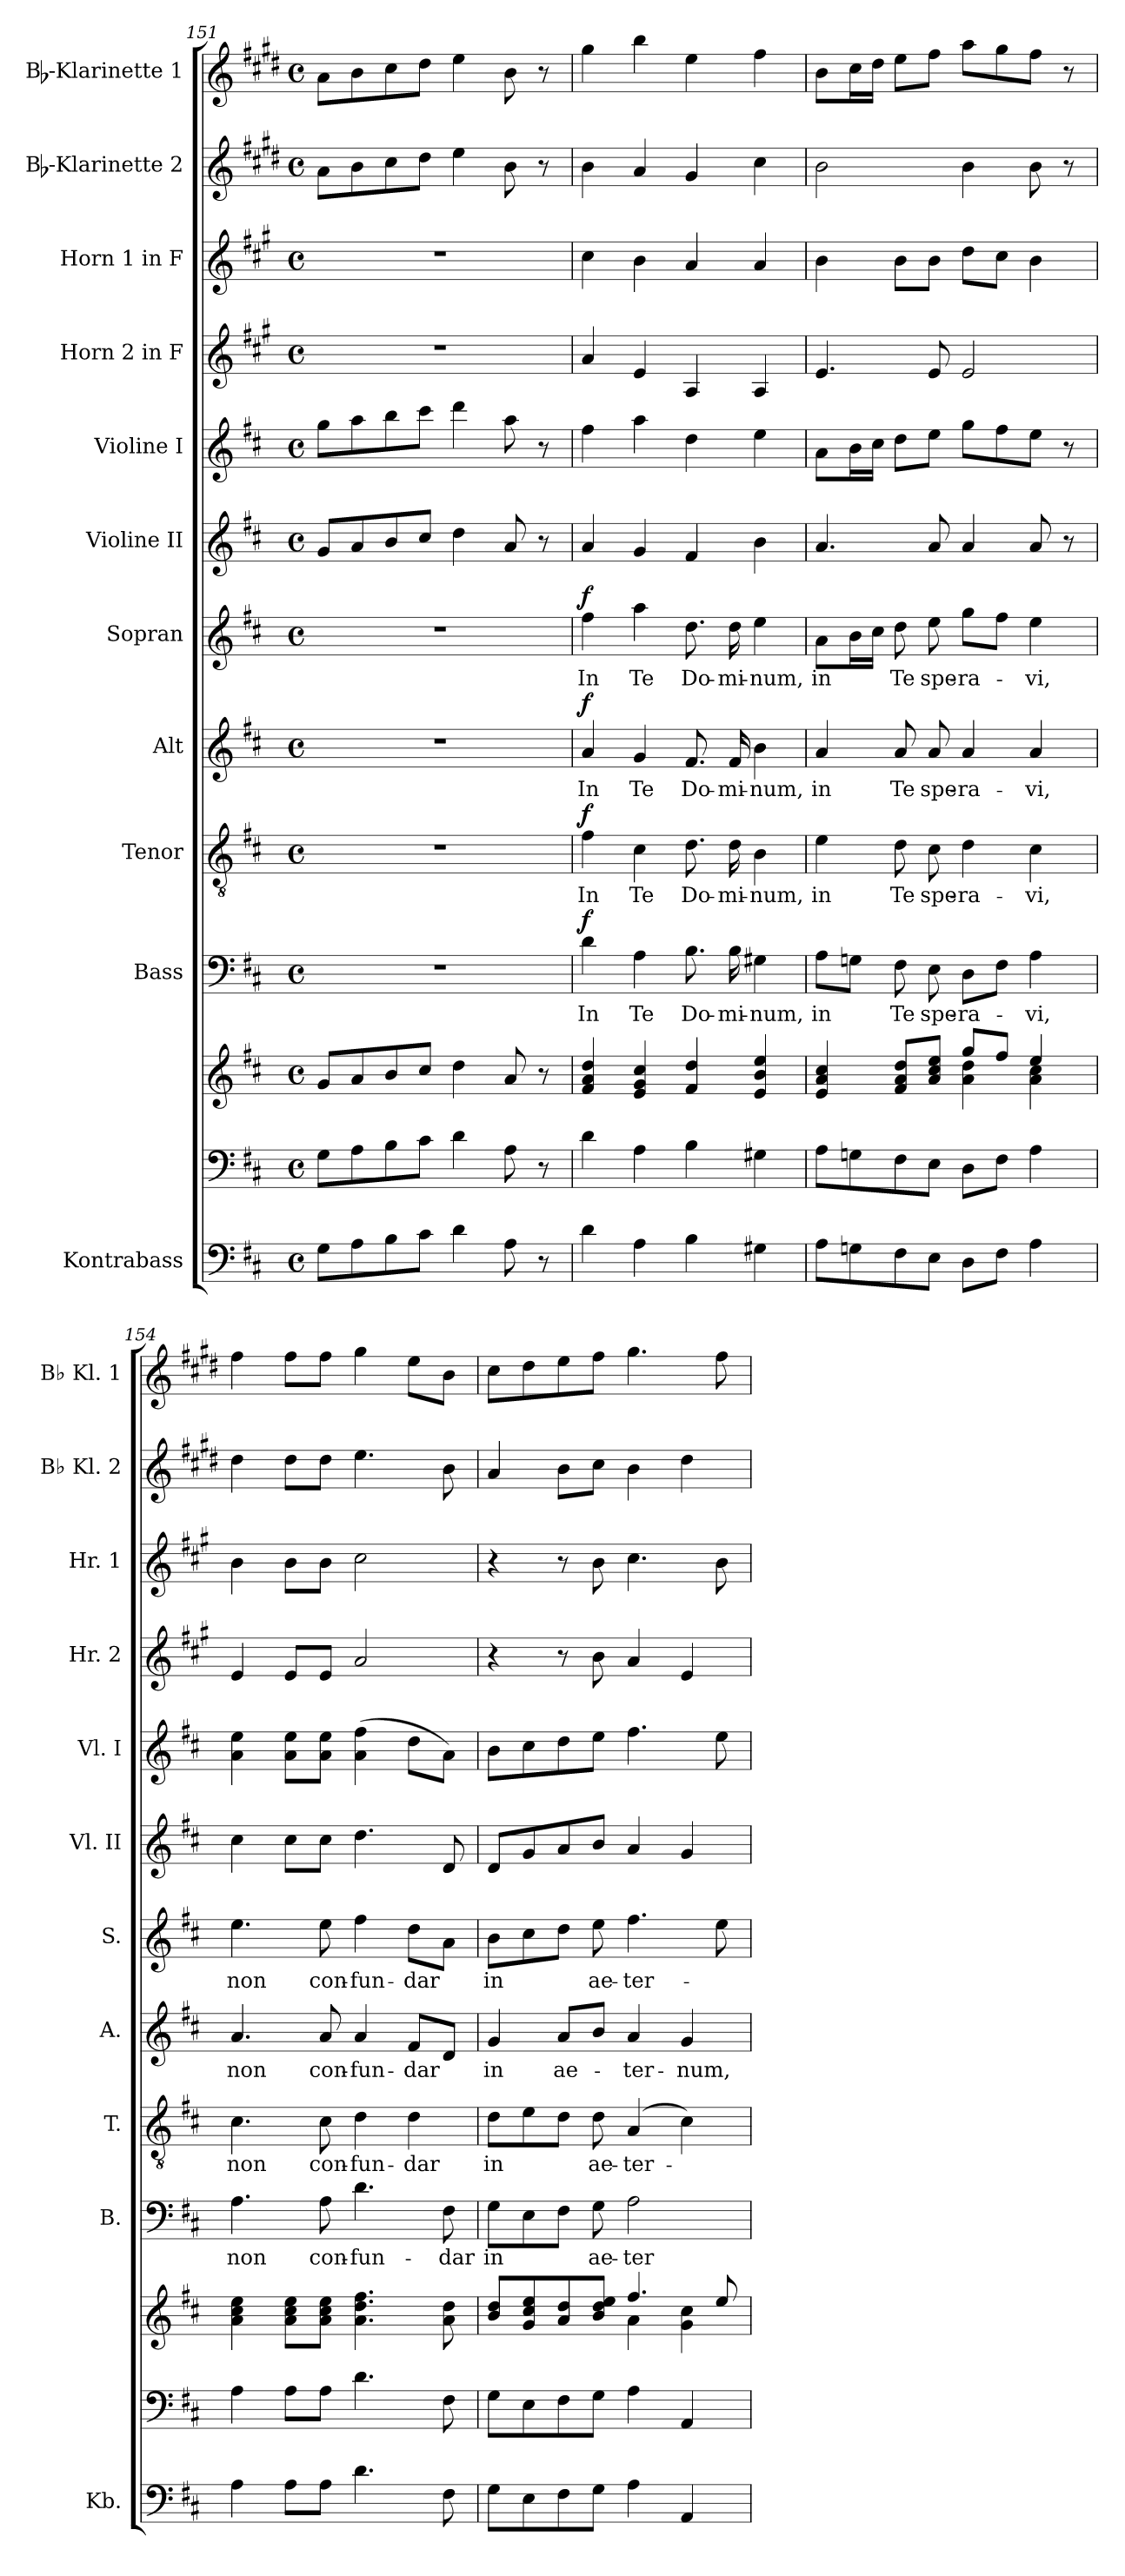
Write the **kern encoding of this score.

**kern	**kern	**kern	**kern	**text	**dynam	**kern	**text	**dynam	**kern	**text	**dynam	**kern	**text	**dynam	**kern	**kern	**kern	**kern	**kern	**kern
*part12	*part11	*part11	*part10	*part10	*part10	*part9	*part9	*part9	*part8	*part8	*part8	*part7	*part7	*part7	*part6	*part5	*part4	*part3	*part2	*part1
*staff13	*staff12	*staff11	*staff10	*staff10	*staff10	*staff9	*staff9	*staff9	*staff8	*staff8	*staff8	*staff7	*staff7	*staff7	*staff6	*staff5	*staff4	*staff3	*staff2	*staff1
*I"Kontrabass	*	*	*I"Bass	*	*	*I"Tenor	*	*	*I"Alt	*	*	*I"Sopran	*	*	*I"Violine II	*I"Violine I	*I"Horn 2 in F	*I"Horn 1 in F	*I"Bb-Klarinette 2	*I"Bb-Klarinette 1
*I'Kb.	*	*	*I'B.	*	*	*I'T.	*	*	*I'A.	*	*	*I'S.	*	*	*I'Vl. II	*I'Vl. I	*I'Hr. 2	*I'Hr. 1	*I'Bb Kl. 2	*I'Bb Kl. 1
*clefF4	*clefF4	*clefG2	*clefF4	*	*	*clefGv2	*	*	*clefG2	*	*	*clefG2	*	*	*clefG2	*clefG2	*clefG2	*clefG2	*clefG2	*clefG2
*ITrd7c12	*	*	*	*	*	*	*	*	*	*	*	*	*	*	*	*	*ITrd4c7	*ITrd4c7	*ITrd1c2	*ITrd1c2
*k[f#c#]	*k[f#c#]	*k[f#c#]	*k[f#c#]	*	*	*k[f#c#]	*	*	*k[f#c#]	*	*	*k[f#c#]	*	*	*k[f#c#]	*k[f#c#]	*k[f#c#]	*k[f#c#]	*k[f#c#]	*k[f#c#]
*D:	*D:	*D:	*D:	*	*	*D:	*	*	*D:	*	*	*D:	*	*	*D:	*D:	*D:	*D:	*D:	*D:
*M4/4	*M4/4	*M4/4	*M4/4	*	*	*M4/4	*	*	*M4/4	*	*	*M4/4	*	*	*M4/4	*M4/4	*M4/4	*M4/4	*M4/4	*M4/4
*met(c)	*met(c)	*met(c)	*met(c)	*	*	*met(c)	*	*	*met(c)	*	*	*met(c)	*	*	*met(c)	*met(c)	*met(c)	*met(c)	*met(c)	*met(c)
=151	=151	=151	=151	=151	=151	=151	=151	=151	=151	=151	=151	=151	=151	=151	=151	=151	=151	=151	=151	=151
8GG\L	8G\L	8g/L	1r	.	.	1r	.	.	1r	.	.	1r	.	.	8g/L	8gg\L	1r	1r	8g\L	8g\L
8AA\	8A\	8a/	.	.	.	.	.	.	.	.	.	.	.	.	8a/	8aa\	.	.	8a\	8a\
8BB\	8B\	8b/	.	.	.	.	.	.	.	.	.	.	.	.	8b/	8bb\	.	.	8b\	8b\
8C#\J	8c#\J	8cc#/J	.	.	.	.	.	.	.	.	.	.	.	.	8cc#/J	8ccc#\J	.	.	8cc#\J	8cc#\J
4D\	4d\	4dd\	.	.	.	.	.	.	.	.	.	.	.	.	4dd\	4ddd\	.	.	4dd\	4dd\
8AA\	8A\	8a/	.	.	.	.	.	.	.	.	.	.	.	.	8a/	8aa\	.	.	8a\	8a\
8r	8r	8r	.	.	.	.	.	.	.	.	.	.	.	.	8r	8r	.	.	8r	8r
=152	=152	=152	=152	=152	=152	=152	=152	=152	=152	=152	=152	=152	=152	=152	=152	=152	=152	=152	=152	=152
!	!	!	!	!LO:LY:b	!LO:DY:a	!	!LO:LY:b	!LO:DY:a	!	!LO:LY:b	!LO:DY:a	!	!LO:LY:b	!LO:DY:a	!	!	!	!	!	!
4D\	4d\	4f#/ 4a/ 4dd/	4d\	In	f	4f#\	In	f	4a/	In	f	4ff#\	In	f	4a/	4ff#\	4d/	4f#\	4a\	4ff#\
!	!	!	!	!LO:LY:b	!	!	!LO:LY:b	!	!	!LO:LY:b	!	!	!LO:LY:b	!	!	!	!	!	!	!
4AA\	4A\	4e/ 4g/ 4cc#/	4A\	Te	.	4c#\	Te	.	4g/	Te	.	4aa\	Te	.	4g/	4aa\	4A/	4e\	4g/	4aa\
!	!	!	!	!LO:LY:b	!	!	!LO:LY:b	!	!	!LO:LY:b	!	!	!LO:LY:b	!	!	!	!	!	!	!
4BB\	4B\	4f#/ 4dd/	8.B\	Do-	.	8.d\	Do-	.	8.f#/	Do-	.	8.dd\	Do-	.	4f#/	4dd\	4D/	4d/	4f#/	4dd\
!	!	!	!	!LO:LY:b	!	!	!LO:LY:b	!	!	!LO:LY:b	!	!	!LO:LY:b	!	!	!	!	!	!	!
.	.	.	16B\	-mi-	.	16d\	-mi-	.	16f#/	-mi-	.	16dd\	-mi-	.	.	.	.	.	.	.
!	!	!	!	!LO:LY:b	!	!	!LO:LY:b	!	!	!LO:LY:b	!	!	!LO:LY:b	!	!	!	!	!	!	!
4GG#X\	4G#X\	4e/ 4b/ 4ee/	4G#X\	-num,	.	4B\	-num,	.	4b\	-num,	.	4ee\	-num,	.	4b\	4ee\	4D/	4d/	4b\	4ee\
=153	=153	=153	=153	=153	=153	=153	=153	=153	=153	=153	=153	=153	=153	=153	=153	=153	=153	=153	=153	=153
*	*	*^	*	*	*	*	*	*	*	*	*	*	*	*	*	*	*	*	*	*
!	!	!	!	!	!LO:LY:b	!	!	!LO:LY:b	!	!	!LO:LY:b	!	!	!LO:LY:b	!	!	!	!	!	!	!
8AA\L	8A\L	4e/ 4a/ 4cc#/	2ryy	8A\L	in	.	4e\	in	.	4a/	in	.	8a\L	in	.	4.a/	8a\L	4.A/	4e\	2a\	8a\L
8GGn\	8Gn\	.	.	8Gn\J	.	.	.	.	.	.	.	.	16b\L	.	.	.	16b\L	.	.	.	16b\L
.	.	.	.	.	.	.	.	.	.	.	.	.	16cc#\JJ	.	.	.	16cc#\JJ	.	.	.	16cc#\JJ
!	!	!	!	!	!LO:LY:b	!	!	!LO:LY:b	!	!	!LO:LY:b	!	!	!LO:LY:b	!	!	!	!	!	!	!
8FF#\	8F#\	8f#/ 8a/ 8dd/L	.	8F#\	Te	.	8d\	Te	.	8a/	Te	.	8dd\	Te	.	.	8dd\L	.	8e\L	.	8dd\L
!	!	!	!	!	!LO:LY:b	!	!	!LO:LY:b	!	!	!LO:LY:b	!	!	!LO:LY:b	!	!	!	!	!	!	!
8EE\J	8E\J	8a/ 8cc#/ 8ee/J	.	8E\	spe-	.	8c#\	spe-	.	8a/	spe-	.	8ee\	spe-	.	8a/	8ee\J	8A/	8e\J	.	8ee\J
!	!	!	!	!	!LO:LY:b	!	!	!LO:LY:b	!	!	!LO:LY:b	!	!	!LO:LY:b	!	!	!	!	!	!	!
8DD\L	8D\L	8gg/L	4a\ 4dd\	8D\L	-ra-	.	4d\	-ra-	.	4a/	-ra-	.	8gg\L	-ra-	.	4a/	8gg\L	2A/	8g\L	4a\	8gg\L
8FF#\J	8F#\J	8ff#/J	.	8F#\J	.	.	.	.	.	.	.	.	8ff#\J	.	.	.	8ff#\	.	8f#\J	.	8ff#\
!	!	!	!	!	!LO:LY:b	!	!	!LO:LY:b	!	!	!LO:LY:b	!	!	!LO:LY:b	!	!	!	!	!	!	!
4AA\	4A\	4ee/	4a\ 4cc#\	4A\	-vi,	.	4c#\	-vi,	.	4a/	-vi,	.	4ee\	-vi,	.	8a/	8ee\J	.	4e\	8a\	8ee\J
.	.	.	.	.	.	.	.	.	.	.	.	.	.	.	.	8r	8r	.	.	8r	8r
*	*	*v	*v	*	*	*	*	*	*	*	*	*	*	*	*	*	*	*	*	*	*
=154	=154	=154	=154	=154	=154	=154	=154	=154	=154	=154	=154	=154	=154	=154	=154	=154	=154	=154	=154	=154
!	!	!	!	!LO:LY:b	!	!	!LO:LY:b	!	!	!LO:LY:b	!	!	!LO:LY:b	!	!	!	!	!	!	!
4AA\	4A\	4a\ 4cc#\ 4ee\	4.A\	non	.	4.c#\	non	.	4.a/	non	.	4.ee\	non	.	4cc#\	4a\ 4ee\	4A/	4e\	4cc#\	4ee\
8AA\L	8A\L	8a\ 8cc#\ 8ee\L	.	.	.	.	.	.	.	.	.	.	.	.	8cc#\L	8a\ 8ee\L	8A/L	8e\L	8cc#\L	8ee\L
!	!	!	!	!LO:LY:b	!	!	!LO:LY:b	!	!	!LO:LY:b	!	!	!LO:LY:b	!	!	!	!	!	!	!
8AA\J	8A\J	8a\ 8cc#\ 8ee\J	8A\	con-	.	8c#\	con-	.	8a/	con-	.	8ee\	con-	.	8cc#\J	8a\ 8ee\J	8A/J	8e\J	8cc#\J	8ee\J
!	!	!	!	!LO:LY:b	!	!	!LO:LY:b	!	!	!LO:LY:b	!	!	!LO:LY:b	!	!	!	!	!	!	!
4.D\	4.d\	4.a\ 4.dd\ 4.ff#\	4.d\	-fun-	.	4d\	-fun-	.	4a/	-fun-	.	4ff#\	-fun-	.	4.dd\	(>4a\ 4ff#\	2d/	2f#\	4.dd\	4ff#\
!	!	!	!	!	!	!	!LO:LY:b	!	!	!LO:LY:b	!	!	!LO:LY:b	!	!	!	!	!	!	!
.	.	.	.	.	.	4d\	-dar	.	8f#/L	-dar	.	8dd\L	-dar	.	.	8dd\L	.	.	.	8dd\L
!	!	!	!	!LO:LY:b	!	!	!	!	!	!	!	!	!	!	!	!	!	!	!	!
8FF#\	8F#\	8a\ 8dd\	8F#\	-dar	.	.	.	.	8d/J	.	.	8a\J	.	.	8d/	8a\J)	.	.	8a\	8a\J
=155	=155	=155	=155	=155	=155	=155	=155	=155	=155	=155	=155	=155	=155	=155	=155	=155	=155	=155	=155	=155
*	*	*^	*	*	*	*	*	*	*	*	*	*	*	*	*	*	*	*	*	*
!	!	!	!	!	!LO:LY:b	!	!	!LO:LY:b	!	!	!LO:LY:b	!	!	!LO:LY:b	!	!	!	!	!	!	!
8GG\L	8G\L	8b/ 8dd/L	2ryy	8G\L	in	.	8d\L	in	.	4g/	in	.	8b\L	in	.	8d/L	8b\L	4r	4r	4g/	8b\L
8EE\	8E\	8g/ 8cc#/ 8ee/	.	8E\	.	.	8e\	.	.	.	.	.	8cc#\	.	.	8g/	8cc#\	.	.	.	8cc#\
!	!	!	!	!	!	!	!	!	!	!	!LO:LY:b	!	!	!	!	!	!	!	!	!	!
8FF#\	8F#\	8a/ 8dd/	.	8F#\J	.	.	8d\J	.	.	8a/L	ae-	.	8dd\J	.	.	8a/	8dd\	8r	8r	8a\L	8dd\
!	!	!	!	!	!LO:LY:b	!	!	!LO:LY:b	!	!	!	!	!	!LO:LY:b	!	!	!	!	!	!	!
8GG\J	8G\J	8b/ 8dd/ 8ee/J	.	8G\	ae-	.	8d\	ae-	.	8b/J	.	.	8ee\	ae-	.	8b/J	8ee\J	8e\	8e\	8b\J	8ee\J
!	!	!	!	!	!LO:LY:b	!	!	!LO:LY:b	!	!	!LO:LY:b	!	!	!LO:LY:b	!	!	!	!	!	!	!
4AA\	4A\	4.ff#/	4a\	2A\	-ter-	.	(4A/	-ter-	.	4a/	-ter-	.	4.ff#\	-ter-	.	4a/	4.ff#\	4d/	4.f#\	4a\	4.ff#\
!	!	!	!	!	!	!	!	!	!	!	!LO:LY:b	!	!	!	!	!	!	!	!	!	!
4AAA/	4AA/	.	4g\ 4cc#\	.	.	.	4c#\)	.	.	4g/	-num,	.	.	.	.	4g/	.	4A/	.	4cc#\	.
.	.	8ee/	.	.	.	.	.	.	.	.	.	.	8ee\	.	.	.	8ee\	.	8e\	.	8ee\
*	*	*v	*v	*	*	*	*	*	*	*	*	*	*	*	*	*	*	*	*	*	*
=	=	=	=	=	=	=	=	=	=	=	=	=	=	=	=	=	=	=	=	=
*-	*-	*-	*-	*-	*-	*-	*-	*-	*-	*-	*-	*-	*-	*-	*-	*-	*-	*-	*-	*-
